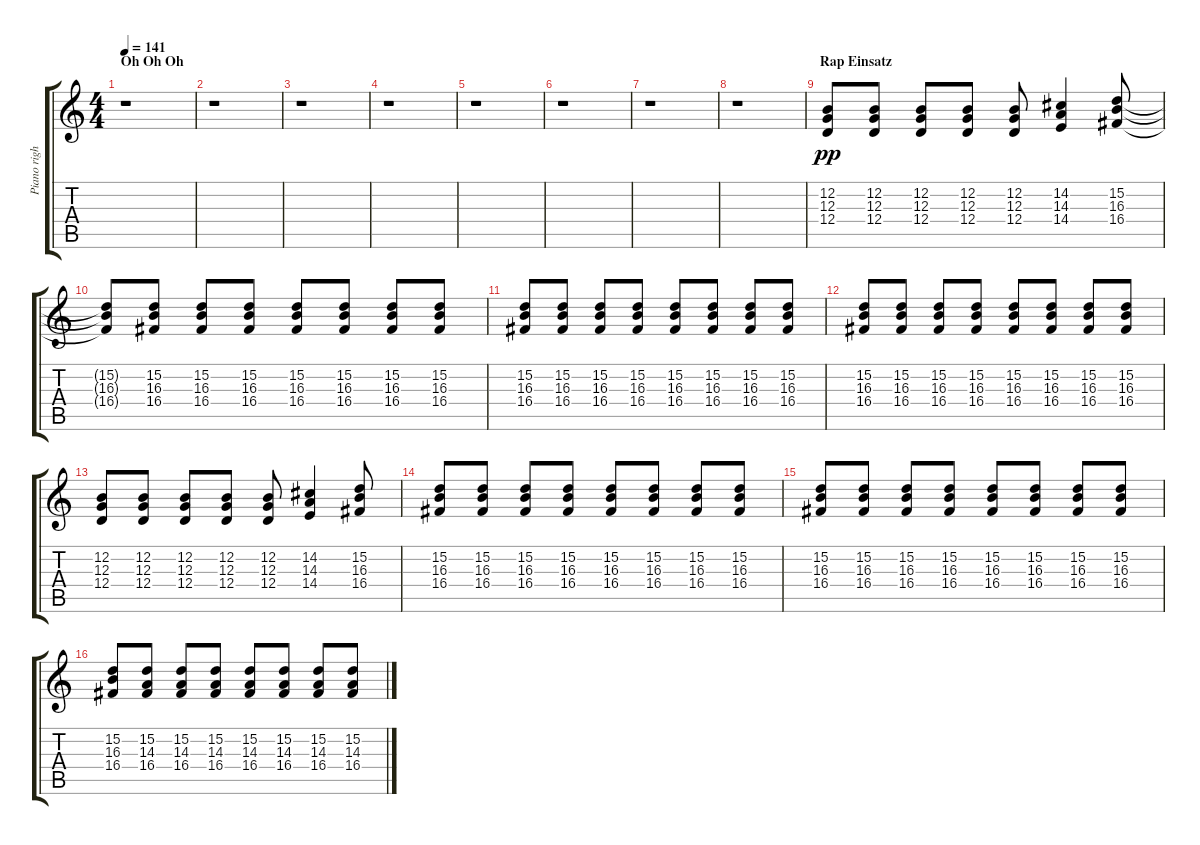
\track ("Piano right hand" "Piano righ") {instrument acousticgrandpiano}
\staff {score tabs}
\tuning (E4 B3 G3 D3 A2 E2) {hide}
\ts (4 4)
\section ("" "Oh Oh Oh")
\tempo 141
\clef g2
\ks c
r.1{dy f} |
r.1 |
r.1 |
r.1 |
r.1 |
r.1 |
r.1 |
r.1 |
\section ("" "Rap Einsatz")
(12.2 12.3 12.4).8{dy pp} (12.2 12.3 12.4).8 (12.2 12.3 12.4).8 (12.2 12.3 12.4).8 (12.2 12.3 12.4).8 (14.2 14.3 14.4).4 (15.2 16.3 16.4).8 |
(15.2{t} 16.3{t} 16.4{t}).8 (15.2 16.3 16.4).8 (15.2 16.3 16.4).8 (15.2 16.3 16.4).8 (15.2 16.3 16.4).8 (15.2 16.3 16.4).8 (15.2 16.3 16.4).8 (15.2 16.3 16.4).8 |
(15.2 16.3 16.4).8 (15.2 16.3 16.4).8 (15.2 16.3 16.4).8 (15.2 16.3 16.4).8 (15.2 16.3 16.4).8 (15.2 16.3 16.4).8 (15.2 16.3 16.4).8 (15.2 16.3 16.4).8 |
(15.2 16.3 16.4).8 (15.2 16.3 16.4).8 (15.2 16.3 16.4).8 (15.2 16.3 16.4).8 (15.2 16.3 16.4).8 (15.2 16.3 16.4).8 (15.2 16.3 16.4).8 (15.2 16.3 16.4).8 |
(12.2 12.3 12.4).8 (12.2 12.3 12.4).8 (12.2 12.3 12.4).8 (12.2 12.3 12.4).8 (12.2 12.3 12.4).8 (14.2 14.3 14.4).4 (15.2 16.3 16.4).8 |
(15.2 16.3 16.4).8 (15.2 16.3 16.4).8 (15.2 16.3 16.4).8 (15.2 16.3 16.4).8 (15.2 16.3 16.4).8 (15.2 16.3 16.4).8 (15.2 16.3 16.4).8 (15.2 16.3 16.4).8 |
(15.2 16.3 16.4).8 (15.2 16.3 16.4).8 (15.2 16.3 16.4).8 (15.2 16.3 16.4).8 (15.2 16.3 16.4).8 (15.2 16.3 16.4).8 (15.2 16.3 16.4).8 (15.2 16.3 16.4).8 |
(15.2 16.3 16.4).8 (15.2 14.3 16.4).8 (15.2 14.3 16.4).8 (15.2 14.3 16.4).8 (15.2 14.3 16.4).8 (15.2 14.3 16.4).8 (15.2 14.3 16.4).8 (15.2 14.3 16.4).8
